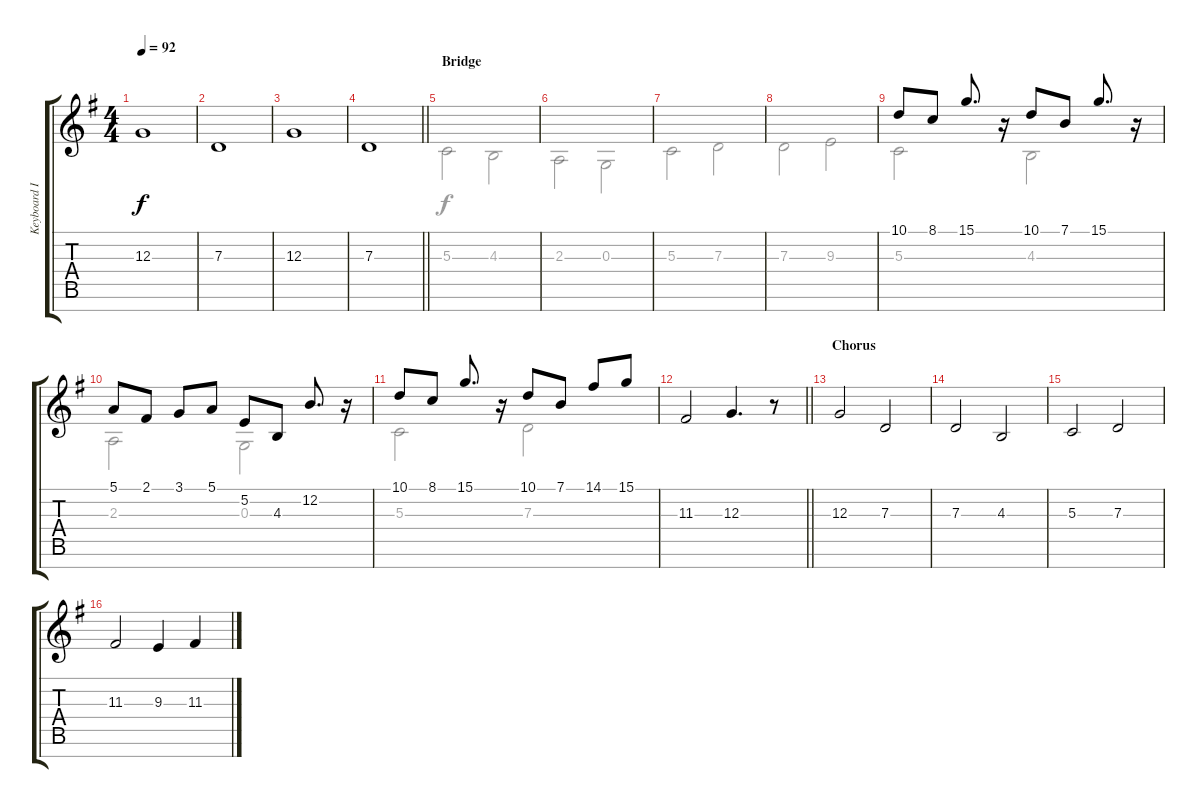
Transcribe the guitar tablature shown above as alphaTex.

\track ("Keyboard II" "Keyboard I") {instrument pad2warm}
\staff {score tabs}
\tuning (E4 B3 G3 D3 A2 E2 B1) {hide}
\voice
\ts (4 4)
\tempo 92
\clef g2
\ks g
12.3.1{dy f} |
7.3.1 |
12.3.1 |
\barLineRight lightlight
7.3.1 |
\section ("" "Bridge")
|
|
|
|
10.1.8 8.1.8 15.1.8{d} r.16 10.1.8 7.1.8 15.1.8{d} r.16 |
5.1.8 2.1.8 3.1.8 5.1.8 5.2.8 4.3.8 12.2.8{d} r.16 |
10.1.8 8.1.8 15.1.8{d} r.16 10.1.8 7.1.8 14.1.8 15.1.8 |
\barLineRight lightlight
11.3.2 12.3.4{d} r.8 |
\section ("" "Chorus")
12.3.2 7.3.2 |
7.3.2 4.3.2 |
5.3.2 7.3.2 |
11.3.2 9.3.4 11.3.4
\voice
\clef g2
\ottava regular
\simile none
\ks g
|
|
|
\barLineRight lightlight
|
5.3.2 4.3.2 |
2.3.2 0.3.2 |
5.3.2 7.3.2 |
7.3.2 9.3.2 |
5.3.2 4.3.2 |
2.3.2 0.3.2 |
5.3.2 7.3.2 |
\barLineRight lightlight
|
|
|
|
